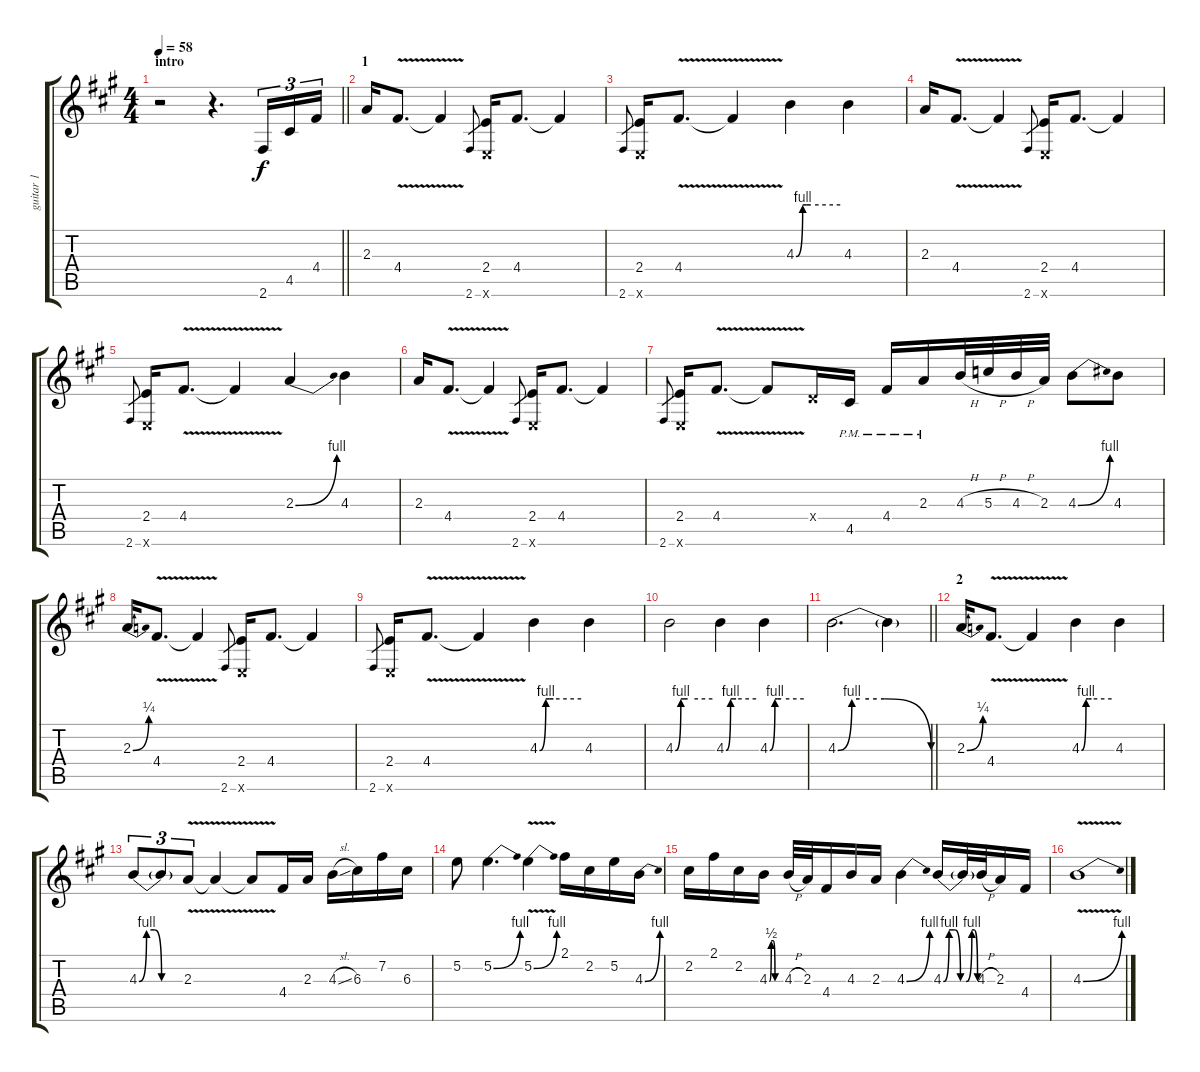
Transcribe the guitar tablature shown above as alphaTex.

\track ("guitar 1" "guitar 1") {instrument overdrivenguitar}
\staff {score tabs}
\tuning (E4 B3 G3 D3 A2 E2) {hide}
\ts (4 4)
\section ("" "intro")
\tempo 58
\clef g2
\barLineRight lightlight
\ks a
r.2{dy f instrument overdrivenguitar} r.4{d} 2.6.16{tu (3 2)} 4.5.16{tu (3 2)} 4.4.16{tu (3 2)} |
\section ("" "1")
2.3.16 4.4{v}.8{d} 4.4{t}.4 2.6.8{gr} (2.4 0.6{x}).16 4.4.8{d} 4.4{t}.4 |
2.6.8{gr} (2.4 0.6{x}).16 4.4{v}.8{d} 4.4{t}.4 4.3{be (custom 0 0 9 4 14 4 20 4 60 4)}.4 4.3.4 |
2.3.16 4.4{v}.8{d} 4.4{t}.4 2.6.8{gr} (2.4 0.6{x}).16 4.4.8{d} 4.4{t}.4 |
2.6.8{gr} (2.4 0.6{x}).16 4.4{v}.8{d} 4.4{t}.4 2.3{be (bend 0 0 60 4)}.4 4.3.4 |
2.3.16 4.4{v}.8{d} 4.4{t}.4 2.6.8{gr} (2.4 0.6{x}).16 4.4.8{d} 4.4{t}.4 |
2.6.8{gr} (2.4 0.6{x}).16 4.4{v}.8{d} 4.4{t}.8 0.4{x}.16 4.5{pm}.16 4.4{pm}.16 2.3{pm}.16 4.3{h}.32 5.3{h}.32 4.3{h}.32 2.3.32 4.3{be (bend 0 0 60 4)}.8 4.3.8 |
2.3{be (bend 0 0 60 1)}.16 4.4{v}.8{d} 4.4{t}.4 2.6.8{gr} (2.4 0.6{x}).16 4.4.8{d} 4.4{t}.4 |
2.6.8{gr} (2.4 0.6{x}).16 4.4{v}.8{d} 4.4{t}.4 4.3{be (custom 0 0 9 4 14 4 20 4 60 4)}.4 4.3.4 |
4.3{be (custom 0 0 9 4 14 4 20 4 60 4)}.2 4.3{be (custom 0 0 9 4 14 4 20 4 60 4)}.4 4.3{be (custom 0 0 9 4 14 4 20 4 60 4)}.4 |
\barLineRight lightlight
4.3{be (custom 0 0 9 4 14 4 20 4 25 4 30 4 60 0)}.2{d} 4.3{t}.4 |
\section ("" "2")
2.3{be (bend 0 0 60 1)}.16 4.4{v}.8{d} 4.4{t}.4 4.3{be (custom 0 0 9 4 14 4 20 4 60 4)}.4 4.3.4 |
4.3{be (custom 0 0 10 4 20 4 30 0 60 0)}.8{tu (3 2)} 4.3{t}.8{tu (3 2)} 2.3{v}.8{tu (3 2)} 2.3{v t}.4 2.3{t}.8 4.4.16 2.3.16 4.3{sl}.16 6.3.16 7.2.16 6.3.16 |
5.2.8 5.2{be (bend 0 0 60 4)}.4{d} 5.2{be (bend 0 0 60 4) v}.4 2.1.16 2.2.16 5.2.16 4.3{be (bend 0 0 60 4)}.16 |
2.2.16 2.1.16 2.2.16 4.3{be (custom 0 0 10 2 20 2 30 0 60 0)}.16 4.3{h}.32 2.3.32 4.4.16 4.3.16 2.3.16 4.3{be (bend 0 0 60 4)}.4 4.3{be (custom 0 0 10 4 20 4 30 0 40 0 50 4 54 4 60 0)}.16 4.3{t}.32 4.3{h}.32 2.3.16 4.4.16 |
4.3{be (bend 0 0 60 4) v}.1
